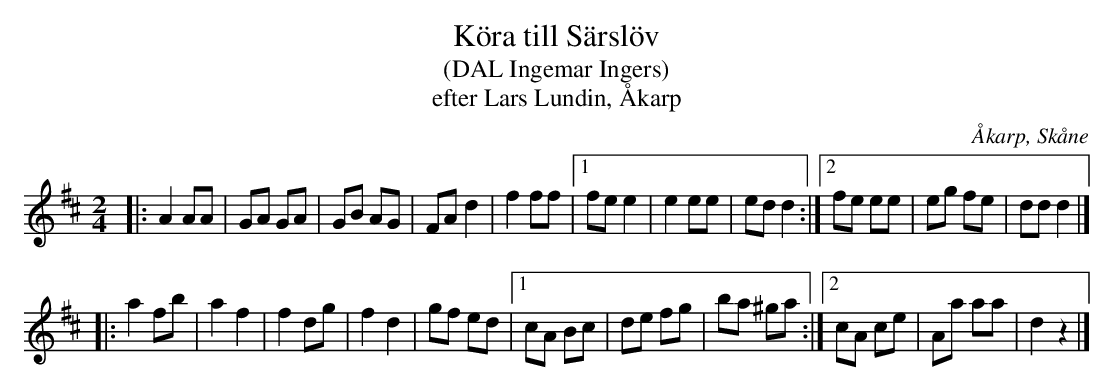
X:1
T:Köra till Särslöv
T:(DAL Ingemar Ingers)
T:efter Lars Lundin, Åkarp
O:Åkarp, Skåne
M:2/4
L:1/8
K:D
|: A2 AA | GA GA | GB AG | FA d2 | f2 ff |1 fe e2 | e2 ee | ed d2 :|2 fe ee | eg fe | dd d2 |]
|: a2 fb | a2 f2 | f2 dg | f2 d2 | gf ed |1 cA Bc | de fg | ba ^ga :|2 cA ce | Aa aa | d2 z2|]
